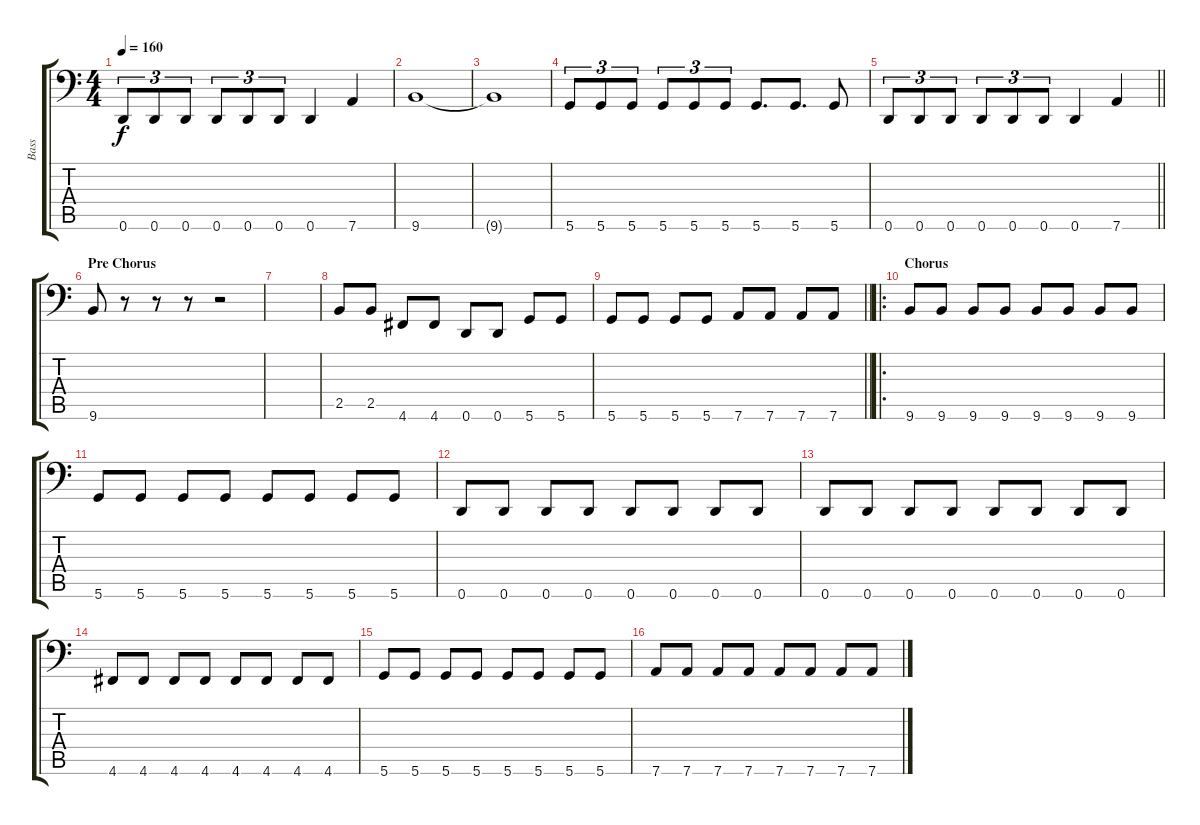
\track ("Bass" "Bass") {instrument electricbasspick}
\staff {score tabs}
\tuning (E3 B2 G2 D2 A1 D1) {hide}
\ts (4 4)
\tempo 160
\clef f4
\ks c
0.6.8{tu (3 2) dy f} 0.6.8{tu (3 2)} 0.6.8{tu (3 2)} 0.6.8{tu (3 2)} 0.6.8{tu (3 2)} 0.6.8{tu (3 2)} 0.6.4 7.6.4 |
9.6.1 |
9.6{t}.1 |
5.6.8{tu (3 2)} 5.6.8{tu (3 2)} 5.6.8{tu (3 2)} 5.6.8{tu (3 2)} 5.6.8{tu (3 2)} 5.6.8{tu (3 2)} 5.6.8{d} 5.6.8{d} 5.6.8 |
\barLineRight lightlight
0.6.8{tu (3 2)} 0.6.8{tu (3 2)} 0.6.8{tu (3 2)} 0.6.8{tu (3 2)} 0.6.8{tu (3 2)} 0.6.8{tu (3 2)} 0.6.4 7.6.4 |
\section ("" "Pre Chorus")
9.6.8 r.8 r.8 r.8 r.2 |
|
2.5.8 2.5.8 4.6.8 4.6.8 0.6.8 0.6.8 5.6.8 5.6.8 |
\barLineRight lightlight
5.6.8 5.6.8 5.6.8 5.6.8 7.6.8 7.6.8 7.6.8 7.6.8 |
\ro
\section ("" "Chorus")
9.6.8 9.6.8 9.6.8 9.6.8 9.6.8 9.6.8 9.6.8 9.6.8 |
5.6.8 5.6.8 5.6.8 5.6.8 5.6.8 5.6.8 5.6.8 5.6.8 |
0.6.8 0.6.8 0.6.8 0.6.8 0.6.8 0.6.8 0.6.8 0.6.8 |
0.6.8 0.6.8 0.6.8 0.6.8 0.6.8 0.6.8 0.6.8 0.6.8 |
4.6.8 4.6.8 4.6.8 4.6.8 4.6.8 4.6.8 4.6.8 4.6.8 |
5.6.8 5.6.8 5.6.8 5.6.8 5.6.8 5.6.8 5.6.8 5.6.8 |
7.6.8 7.6.8 7.6.8 7.6.8 7.6.8 7.6.8 7.6.8 7.6.8
